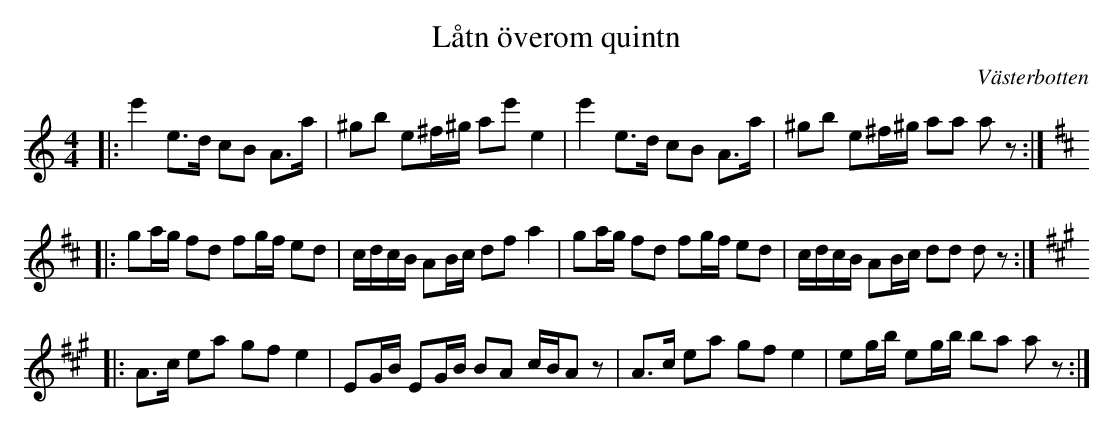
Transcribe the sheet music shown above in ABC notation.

X:1
T:Låtn överom quintn
O:Västerbotten
M:4/4
L:1/8
K:Am
|: e'2 e>d cB A>a | ^gb e^f/^g/ ae' e2 | e'2 e>d cB A>a | ^gb e^f/^g/ aa az :|
K:D
|: ga/g/ fd fg/f/ ed | c/d/c/B/ AB/c/ df a2 | ga/g/ fd fg/f/ ed | c/d/c/B/ AB/c/ dd dz :|
K:A
|: A>c ea gf e2 | EG/B/ EG/B/ BA c/B/Az | A>c ea gf e2 | eg/b/ eg/b/ ba az :|
